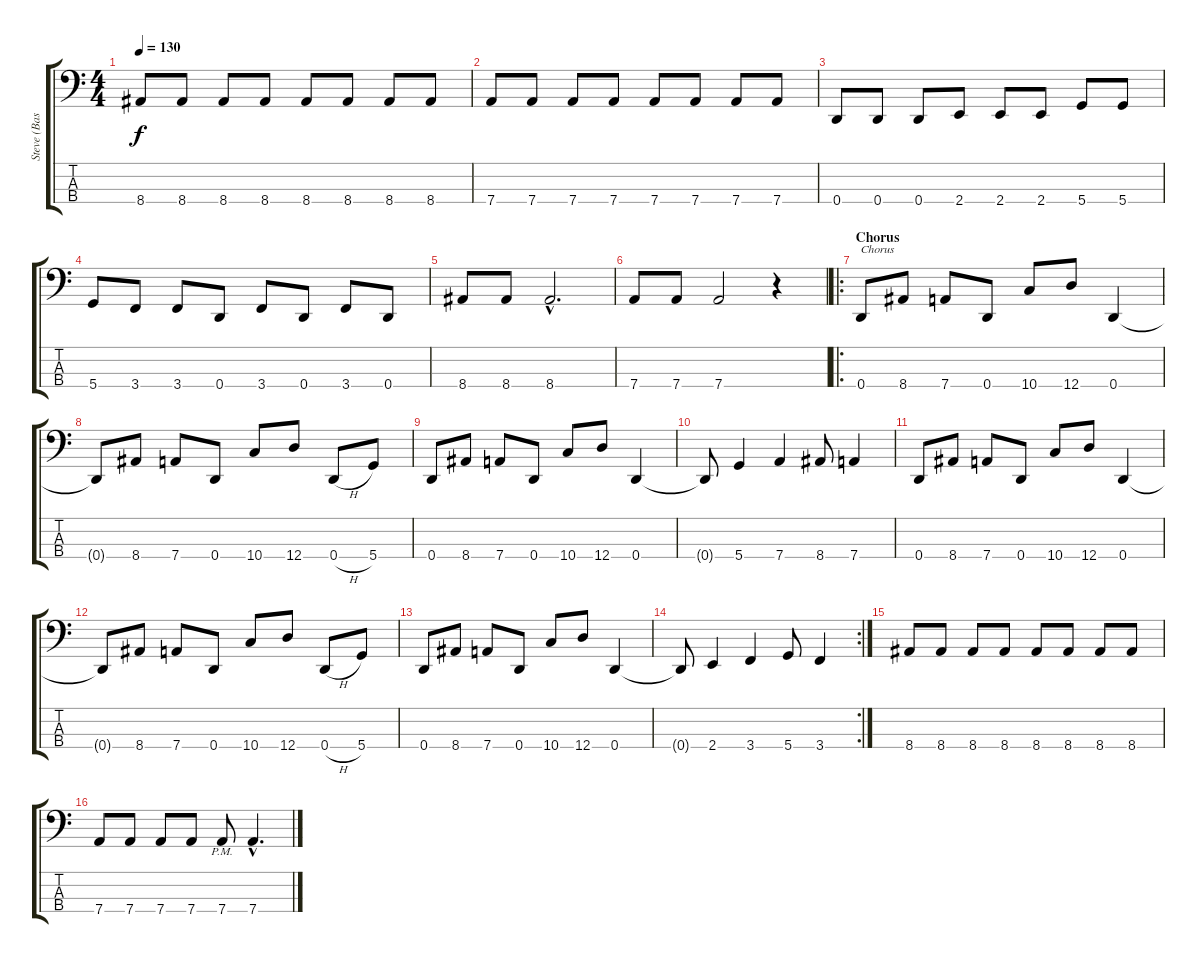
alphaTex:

\track ("Steve (Bass)" "Steve (Bas") {instrument acousticbass}
\staff {score tabs}
\tuning (G2 D2 A1 D1) {hide}
\ts (4 4)
\tempo 130
\clef f4
\ks c
8.4.8{dy f} 8.4.8 8.4.8 8.4.8 8.4.8 8.4.8 8.4.8 8.4.8 |
7.4.8 7.4.8 7.4.8 7.4.8 7.4.8 7.4.8 7.4.8 7.4.8 |
0.4.8 0.4.8 0.4.8 2.4.8 2.4.8 2.4.8 5.4.8 5.4.8 |
5.4.8 3.4.8 3.4.8 0.4.8 3.4.8 0.4.8 3.4.8 0.4.8 |
8.4.8 8.4.8 8.4{hac}.2{d} |
7.4.8 7.4.8 7.4.2 r.4 |
\ro
\section ("" "Chorus")
0.4.8{txt "Chorus"} 8.4.8 7.4.8 0.4.8 10.4.8 12.4.8 0.4.4 |
0.4{t}.8 8.4.8 7.4.8 0.4.8 10.4.8 12.4.8 0.4{h}.8 5.4.8 |
0.4.8 8.4.8 7.4.8 0.4.8 10.4.8 12.4.8 0.4.4 |
0.4{t}.8 5.4.4 7.4.4 8.4.8 7.4.4 |
0.4.8 8.4.8 7.4.8 0.4.8 10.4.8 12.4.8 0.4.4 |
0.4{t}.8 8.4.8 7.4.8 0.4.8 10.4.8 12.4.8 0.4{h}.8 5.4.8 |
0.4.8 8.4.8 7.4.8 0.4.8 10.4.8 12.4.8 0.4.4 |
\rc 2
0.4{t}.8 2.4.4 3.4.4 5.4.8 3.4.4 |
8.4.8 8.4.8 8.4.8 8.4.8 8.4.8 8.4.8 8.4.8 8.4.8 |
7.4.8 7.4.8 7.4.8 7.4.8 7.4{pm}.8 7.4{hac}.4{d}
